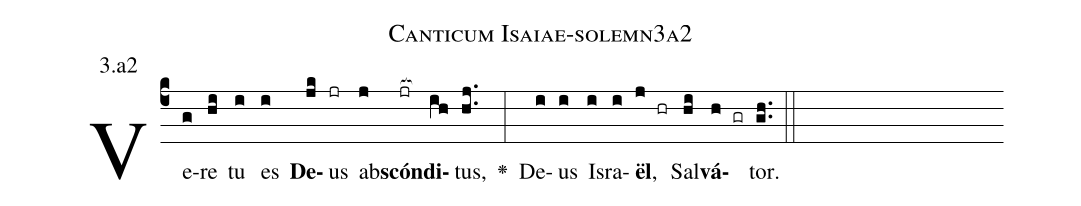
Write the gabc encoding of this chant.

name: Canticum Isaiae-solemn3a2;
annotation: 3.a2;
%%
(c4)Ve(g)re(hi) tu(i) es(i) <b>De</b>(jk)us(jr) ab(j)<b>scón</b>(jr[ocb:1{])<b>di</b>(ih[ocb:0}])tus,(hj..) <v>\greheightstar</v>(:) De(i)us(i) Is(i)ra(i)<b>ël</b>,(j hr) Sal(hi)<b>vá</b>(h gr)tor.(gh..) (::)


%E(i) u(i) o(j) u(hi) a(h) e.(gh..) (::)
